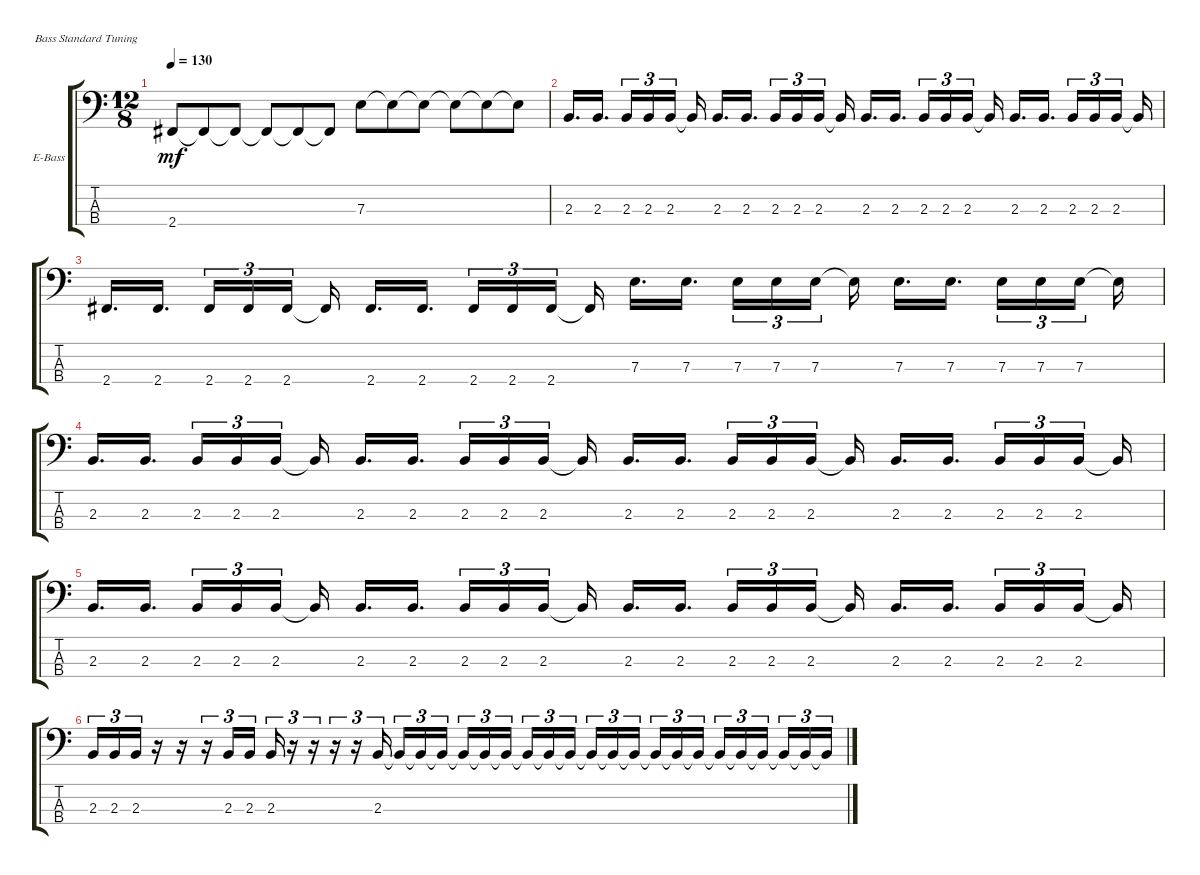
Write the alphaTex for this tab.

\defaultSystemsLayout 4
\bracketExtendMode groupsimilarinstruments
\firstSystemTrackNameOrientation horizontal
\otherSystemsTrackNameOrientation horizontal
\track ("Electric Bass" "E-Bass") {instrument electricbassfinger}
\staff {score tabs}
\tuning (G2 D2 A1 E1)
\ts (12 8)
\tempo 130
\clef f4
\ks c
2.4.8{dy mf} 2.4{t}.8 2.4{t}.8 2.4{t}.8 2.4{t}.8 2.4{t}.8 7.3.8 7.3{t}.8 7.3{t}.8 7.3{t}.8 7.3{t}.8 7.3{t}.8 |
2.3.16{d} 2.3.16{d} 2.3.16{tu (3 2)} 2.3.16{tu (3 2)} 2.3.16{tu (3 2)} 2.3{t}.16 2.3.16{d} 2.3.16{d} 2.3.16{tu (3 2)} 2.3.16{tu (3 2)} 2.3.16{tu (3 2)} 2.3{t}.16 2.3.16{d} 2.3.16{d} 2.3.16{tu (3 2)} 2.3.16{tu (3 2)} 2.3.16{tu (3 2)} 2.3{t}.16 2.3.16{d} 2.3.16{d} 2.3.16{tu (3 2)} 2.3.16{tu (3 2)} 2.3.16{tu (3 2)} 2.3{t}.16 |
2.4.16{d} 2.4.16{d} 2.4.16{tu (3 2)} 2.4.16{tu (3 2)} 2.4.16{tu (3 2)} 2.4{t}.16 2.4.16{d} 2.4.16{d} 2.4.16{tu (3 2)} 2.4.16{tu (3 2)} 2.4.16{tu (3 2)} 2.4{t}.16 7.3.16{d} 7.3.16{d} 7.3.16{tu (3 2)} 7.3.16{tu (3 2)} 7.3.16{tu (3 2)} 7.3{t}.16 7.3.16{d} 7.3.16{d} 7.3.16{tu (3 2)} 7.3.16{tu (3 2)} 7.3.16{tu (3 2)} 7.3{t}.16 |
2.3.16{d} 2.3.16{d} 2.3.16{tu (3 2)} 2.3.16{tu (3 2)} 2.3.16{tu (3 2)} 2.3{t}.16 2.3.16{d} 2.3.16{d} 2.3.16{tu (3 2)} 2.3.16{tu (3 2)} 2.3.16{tu (3 2)} 2.3{t}.16 2.3.16{d} 2.3.16{d} 2.3.16{tu (3 2)} 2.3.16{tu (3 2)} 2.3.16{tu (3 2)} 2.3{t}.16 2.3.16{d} 2.3.16{d} 2.3.16{tu (3 2)} 2.3.16{tu (3 2)} 2.3.16{tu (3 2)} 2.3{t}.16 |
2.3.16{d} 2.3.16{d} 2.3.16{tu (3 2)} 2.3.16{tu (3 2)} 2.3.16{tu (3 2)} 2.3{t}.16 2.3.16{d} 2.3.16{d} 2.3.16{tu (3 2)} 2.3.16{tu (3 2)} 2.3.16{tu (3 2)} 2.3{t}.16 2.3.16{d} 2.3.16{d} 2.3.16{tu (3 2)} 2.3.16{tu (3 2)} 2.3.16{tu (3 2)} 2.3{t}.16 2.3.16{d} 2.3.16{d} 2.3.16{tu (3 2)} 2.3.16{tu (3 2)} 2.3.16{tu (3 2)} 2.3{t}.16 |
2.3.16{tu (3 2)} 2.3.16{tu (3 2)} 2.3.16{tu (3 2)} r.16 r.16 r.16{tu (3 2)} 2.3.16{tu (3 2)} 2.3.16{tu (3 2)} 2.3.16{tu (3 2)} r.16{tu (3 2)} r.16{tu (3 2)} r.16{tu (3 2)} r.16{tu (3 2)} 2.3.16{tu (3 2)} 2.3{t}.16{tu (3 2)} 2.3{t}.16{tu (3 2)} 2.3{t}.16{tu (3 2)} 2.3{t}.16{tu (3 2)} 2.3{t}.16{tu (3 2)} 2.3{t}.16{tu (3 2)} 2.3{t}.16{tu (3 2)} 2.3{t}.16{tu (3 2)} 2.3{t}.16{tu (3 2)} 2.3{t}.16{tu (3 2)} 2.3{t}.16{tu (3 2)} 2.3{t}.16{tu (3 2)} 2.3{t}.16{tu (3 2)} 2.3{t}.16{tu (3 2)} 2.3{t}.16{tu (3 2)} 2.3{t}.16{tu (3 2)} 2.3{t}.16{tu (3 2)} 2.3{t}.16{tu (3 2)} 2.3{t}.16{tu (3 2)} 2.3{t}.16{tu (3 2)} 2.3{t}.16{tu (3 2)}
